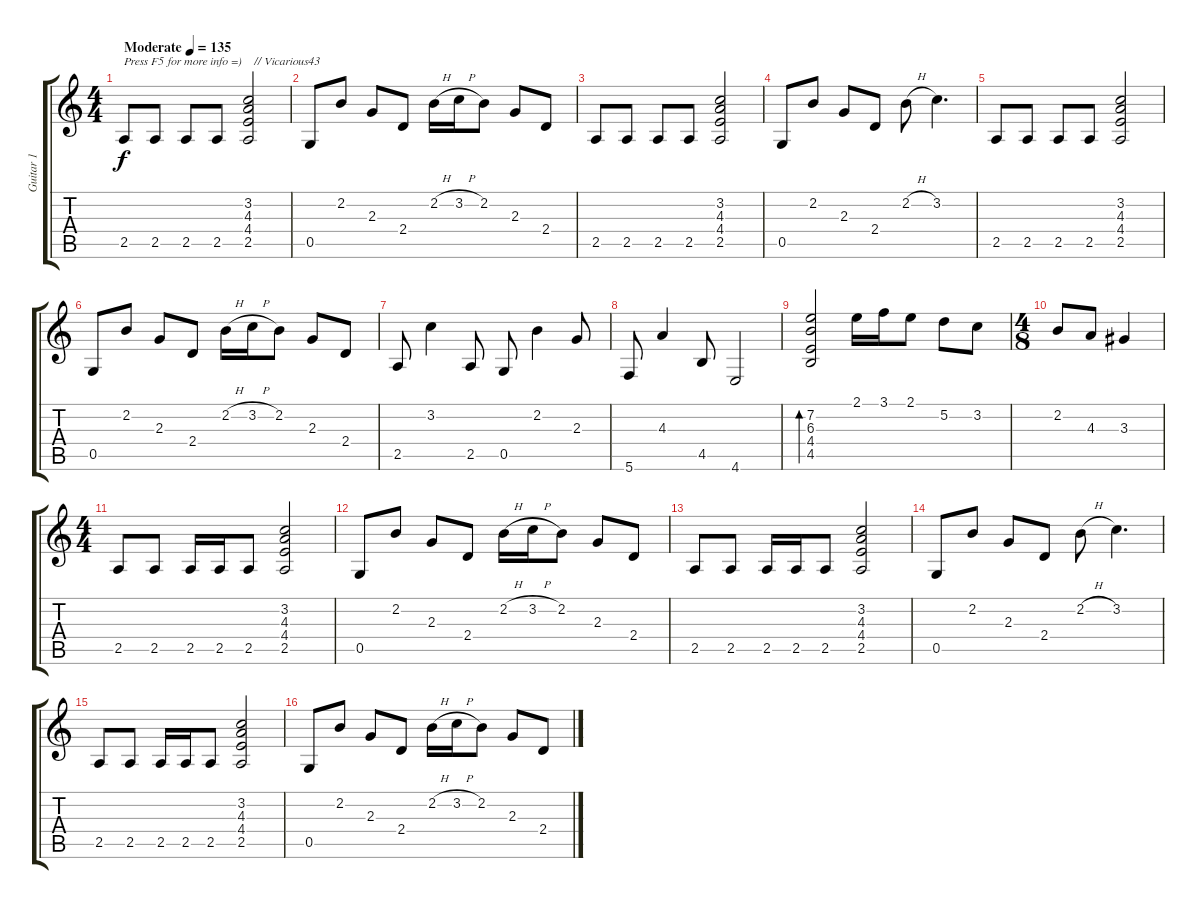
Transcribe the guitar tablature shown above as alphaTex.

\track ("Guitar 1" "Guitar 1") {instrument distortionguitar}
\staff {score tabs}
\tuning (D4 A3 F3 C3 G2 C2) {hide}
\ts (4 4)
\tempo (135 "Moderate")
\clef g2
\ks c
2.5.8{txt "Press F5 for more info =)    // Vicarious43" dy f instrument distortionguitar} 2.5.8 2.5.8 2.5.8 (3.2 4.3 4.4 2.5).2 |
0.5.8 2.2.8 2.3.8 2.4.8 2.2{h}.16 3.2{h}.16 2.2.8 2.3.8 2.4.8 |
2.5.8 2.5.8 2.5.8 2.5.8 (3.2 4.3 4.4 2.5).2 |
0.5.8 2.2.8 2.3.8 2.4.8 2.2{h}.8 3.2.4{d} |
2.5.8 2.5.8 2.5.8 2.5.8 (3.2 4.3 4.4 2.5).2 |
0.5.8 2.2.8 2.3.8 2.4.8 2.2{h}.16 3.2{h}.16 2.2.8 2.3.8 2.4.8 |
2.5.8 3.2.4 2.5.8 0.5.8 2.2.4 2.3.8 |
5.6.8 4.3.4 4.5.8 4.6.2 |
(7.2 6.3 4.4 4.5).2{bd 30} 2.1.16 3.1.16 2.1.8 5.2.8 3.2.8 |
\ts (4 8)
2.2.8 4.3.8 3.3.4 |
\ts (4 4)
2.5.8 2.5.8 2.5.16 2.5.16 2.5.8 (3.2 4.3 4.4 2.5).2 |
0.5.8 2.2.8 2.3.8 2.4.8 2.2{h}.16 3.2{h}.16 2.2.8 2.3.8 2.4.8 |
2.5.8 2.5.8 2.5.16 2.5.16 2.5.8 (3.2 4.3 4.4 2.5).2 |
0.5.8 2.2.8 2.3.8 2.4.8 2.2{h}.8 3.2.4{d} |
2.5.8 2.5.8 2.5.16 2.5.16 2.5.8 (3.2 4.3 4.4 2.5).2 |
0.5.8 2.2.8 2.3.8 2.4.8 2.2{h}.16 3.2{h}.16 2.2.8 2.3.8 2.4.8
